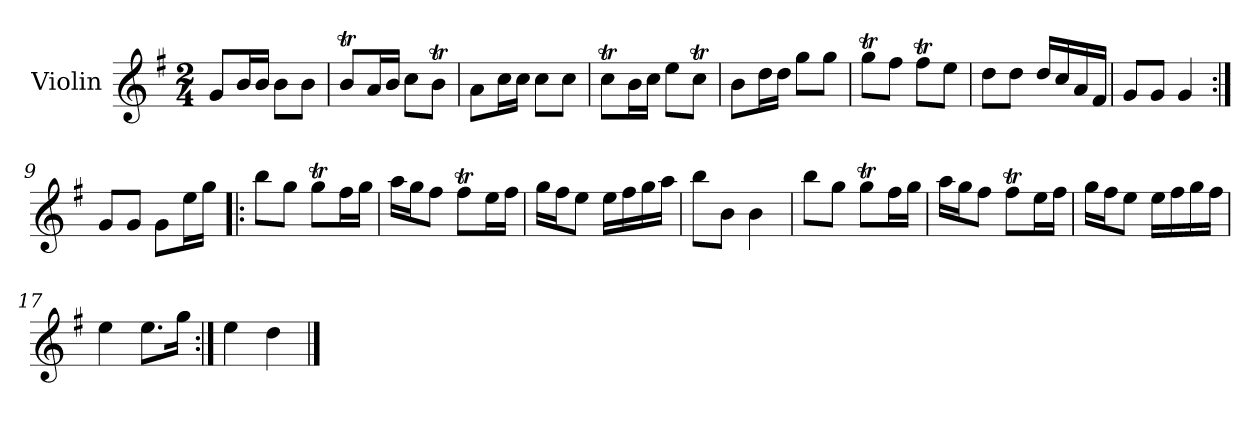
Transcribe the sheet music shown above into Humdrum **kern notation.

**kern
*part1
*staff1
*I"Violin
*I'Vln.
*clefG2
*k[f#]
*M2/4
=1
8g/L
16b/L
16b/JJ
8b\L
8b\J
=2
8bt/L
16a/L
16b/JJ
8cc\L
8bt\J
=3
8a\L
16cc\L
16cc\JJ
8cc\L
8cc\J
=4
8ccT\L
16b\L
16cc\JJ
8ee\L
8ccT\J
!!LO:LB:g=z
=5
8b\L
16dd\L
16dd\JJ
8gg\L
8gg\J
=6
8ggT\L
8ff#\J
8ff#t\L
8ee\J
=7
8dd\L
8dd\J
16dd/LL
16cc/
16a/
16f#/JJ
=8
8g/L
8g/J
4g/
=9:|!
8g/L
8g/J
8g\L
16ee\L
16gg\JJ
!!LO:LB:g=z
=10!|:
8bb\L
8gg\J
8ggT\L
16ff#\L
16gg\JJ
=11
16aa\LL
16gg\J
8ff#\J
8ff#t\L
16ee\L
16ff#\JJ
=12
16gg\LL
16ff#\J
8ee\J
16ee\LL
16ff#\
16gg\
16aa\JJ
=13
8bb\L
8b\J
4b\
!!LO:LB:g=z
=14
8bb\L
8gg\J
8ggT\L
16ff#\L
16gg\JJ
=15
16aa\LL
16gg\J
8ff#\J
8ff#t\L
16ee\L
16ff#\JJ
=16
16gg\LL
16ff#\J
8ee\J
16ee\LL
16ff#\
16gg\
16ff#\JJ
=17
4ee\
8.ee\L
16gg\Jk
=18:|!
4ee\
4dd\
==
*-
